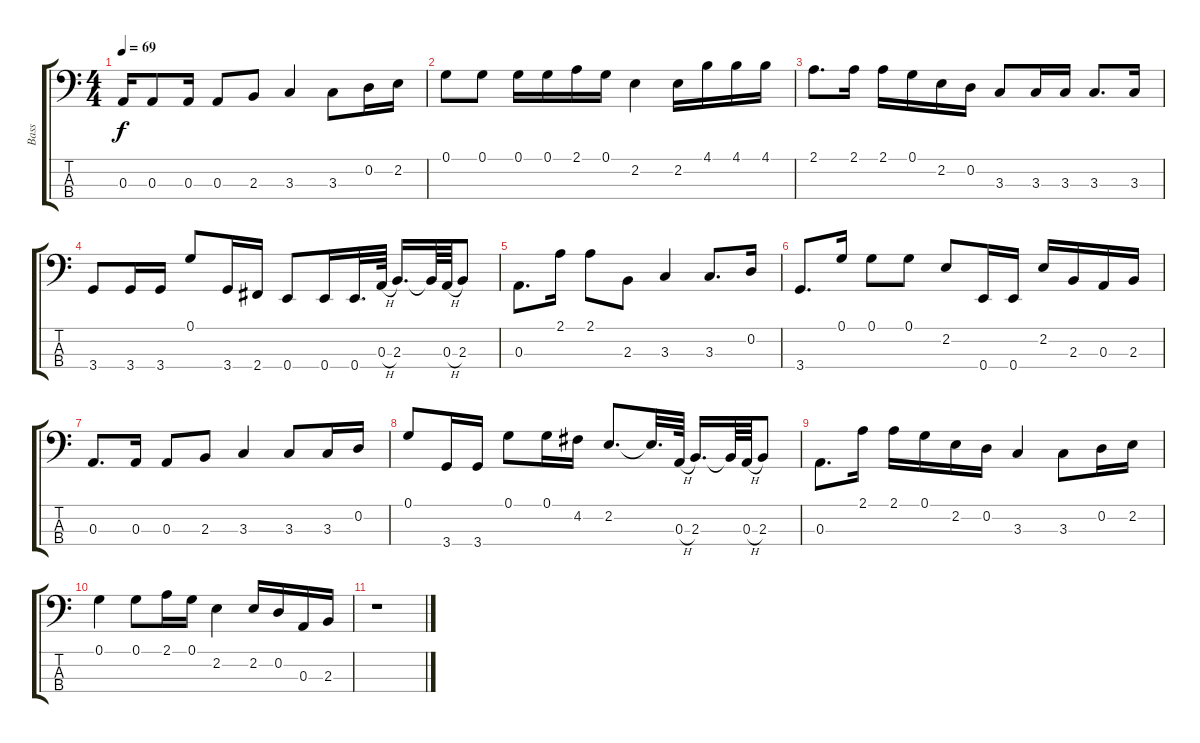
\track ("Bass" "Bass") {instrument electricbasspick}
\staff {score tabs}
\tuning (G2 D2 A1 E1) {hide}
\ts (4 4)
\tempo 69
\clef f4
\ks c
0.3.16{dy f} 0.3.8 0.3.16 0.3.8 2.3.8 3.3.4 3.3.8 0.2.16 2.2.16 |
0.1.8 0.1.8 0.1.16 0.1.16 2.1.16 0.1.16 2.2.4 2.2.16 4.1.16 4.1.16 4.1.16 |
2.1.8{d} 2.1.16 2.1.16 0.1.16 2.2.16 0.2.16 3.3.8 3.3.16 3.3.16 3.3.8{d} 3.3.16 |
3.4.8 3.4.16 3.4.16 0.1.8 3.4.16 2.4.16 0.4.8 0.4.16 0.4.32{d} 0.3{h}.64 2.3.16{d} 2.3{t}.64 0.3{h}.64 2.3.8 |
0.3.8{d} 2.1.16 2.1.8 2.3.8 3.3.4 3.3.8{d} 0.2.16 |
3.4.8{d} 0.1.16 0.1.8 0.1.8 2.2.8 0.4.16 0.4.16 2.2.16 2.3.16 0.3.16 2.3.16 |
0.3.8{d} 0.3.16 0.3.8 2.3.8 3.3.4 3.3.8 3.3.16 0.2.16 |
0.1.8 3.4.16 3.4.16 0.1.8 0.1.16 4.2.16 2.2.8{d} 2.2{t}.32{d} 0.3{h}.64 2.3.16{d} 2.3{t}.64 0.3{h}.64 2.3.8 |
0.3.8{d} 2.1.16 2.1.16 0.1.16 2.2.16 0.2.16 3.3.4 3.3.8 0.2.16 2.2.16 |
0.1.4 0.1.8 2.1.16 0.1.16 2.2.4 2.2.16 0.2.16 0.3.16 2.3.16 |
r.1
